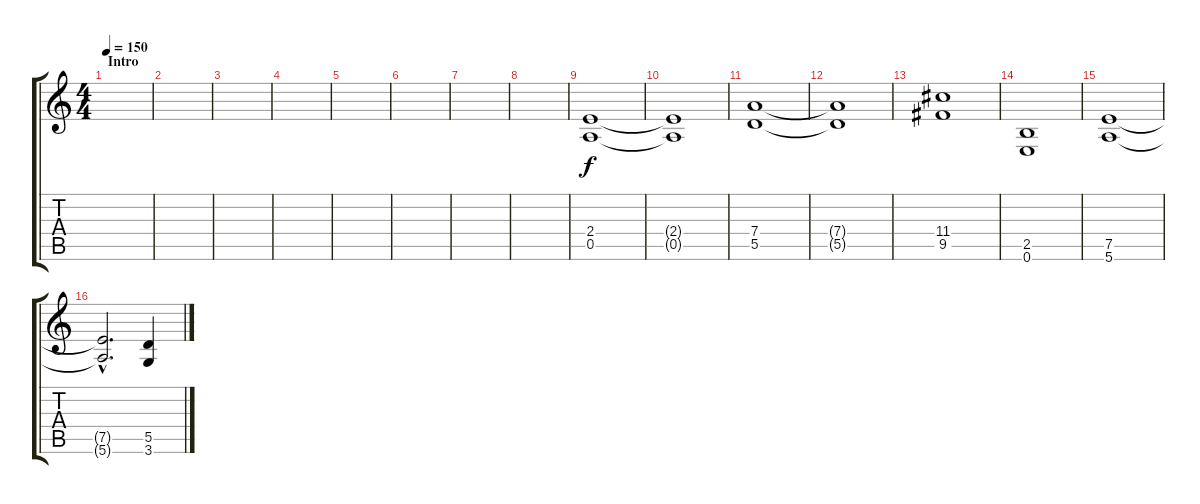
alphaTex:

\track "" {instrument distortionguitar}
\staff {score tabs}
\tuning (E4 B3 G3 D3 A2 E2) {hide}
\ts (4 4)
\section ("" "Intro")
\tempo 150
\clef g2
\ks c
|
|
|
|
|
|
|
|
(2.4 0.5).1 |
(2.4{t} 0.5{t}).1 |
(7.4 5.5).1 |
(7.4{t} 5.5{t}).1 |
(11.4 9.5).1 |
(2.5 0.6).1 |
(7.5 5.6).1 |
(7.5{hac t} 5.6{hac t}).2{d} (5.5 3.6).4
